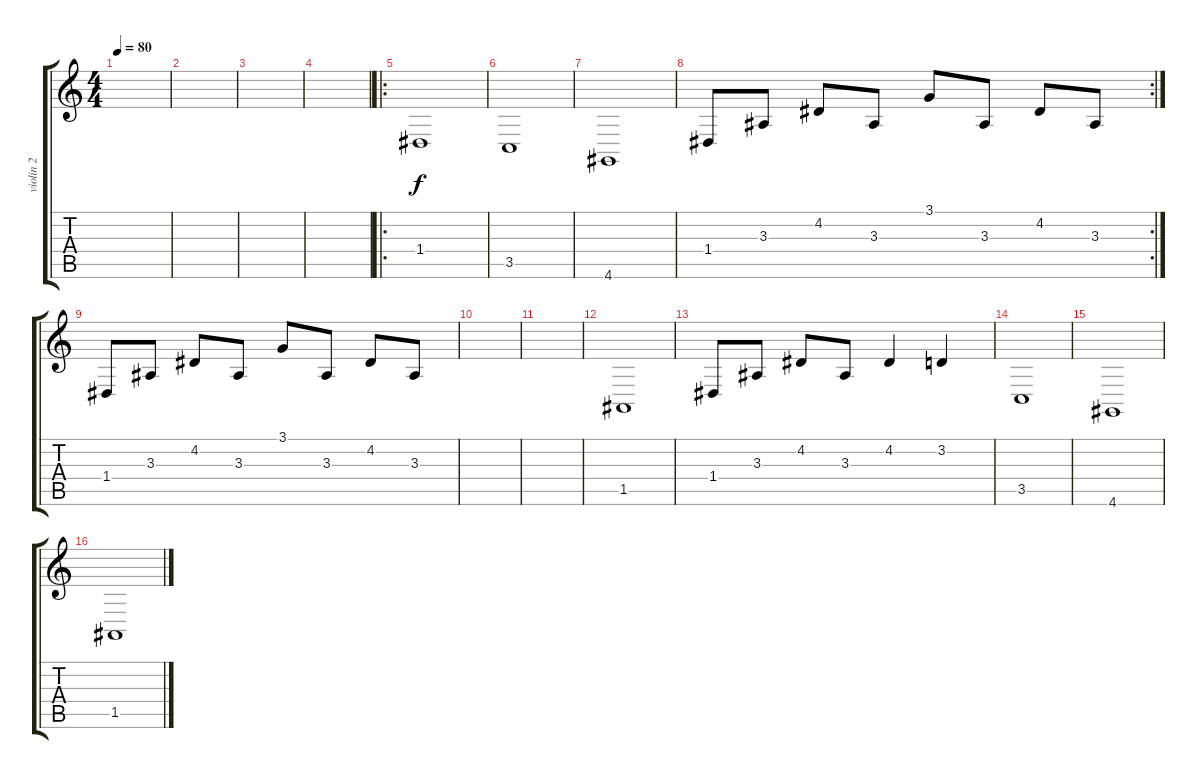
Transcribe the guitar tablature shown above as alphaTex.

\track ("violin 2" "violin 2") {instrument cello}
\staff {score tabs}
\tuning (E4 B3 G3 D3 A2 E2) {hide}
\ts (4 4)
\tempo 80
\clef g2
\ks c
|
|
|
|
\ro
1.4.1 |
3.5.1 |
4.6.1 |
\rc 2
1.4.8 3.3.8 4.2.8 3.3.8 3.1.8 3.3.8 4.2.8 3.3.8 |
1.4.8 3.3.8 4.2.8 3.3.8 3.1.8 3.3.8 4.2.8 3.3.8 |
|
|
1.5.1 |
1.4.8 3.3.8 4.2.8 3.3.8 4.2.4 3.2.4 |
3.5.1 |
4.6.1 |
1.5.1
